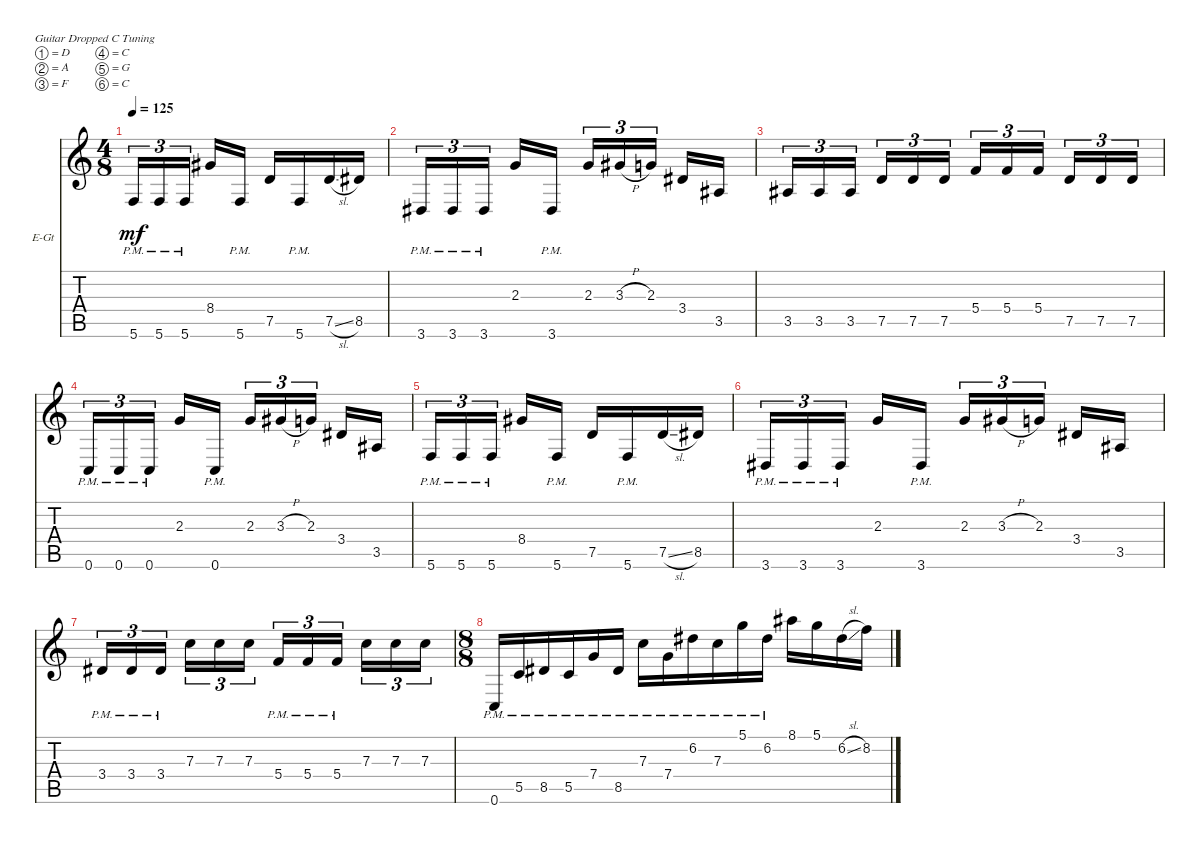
\defaultSystemsLayout 4
\bracketExtendMode nobrackets
\firstSystemTrackNameOrientation horizontal
\otherSystemsTrackNameOrientation horizontal
\track ("Gajic Guitar" "E-Gt") {instrument distortionguitar}
\staff {score tabs}
\tuning (D4 A3 F3 C3 G2 C2)
\ts (4 8)
\tempo 125
\clef g2
\ks c
5.6{pm}.16{tu (3 2) dy mf} 5.6{pm}.16{tu (3 2)} 5.6{pm}.16{tu (3 2)} 8.4.16 5.6{pm}.16 7.5.16 5.6{pm}.16 7.5{sl}.16 8.5.16 |
3.6{pm}.16{tu (3 2)} 3.6{pm}.16{tu (3 2)} 3.6{pm}.16{tu (3 2)} 2.3.16 3.6{pm}.16 2.3.16{tu (3 2)} 3.3{h}.16{tu (3 2)} 2.3.16{tu (3 2)} 3.4.16 3.5.16 |
3.5.16{tu (3 2)} 3.5.16{tu (3 2)} 3.5.16{tu (3 2)} 7.5.16{tu (3 2)} 7.5.16{tu (3 2)} 7.5.16{tu (3 2)} 5.4.16{tu (3 2)} 5.4.16{tu (3 2)} 5.4.16{tu (3 2)} 7.5.16{tu (3 2)} 7.5.16{tu (3 2)} 7.5.16{tu (3 2)} |
0.6{pm}.16{tu (3 2)} 0.6{pm}.16{tu (3 2)} 0.6{pm}.16{tu (3 2)} 2.3.16 0.6{pm}.16 2.3.16{tu (3 2)} 3.3{h}.16{tu (3 2)} 2.3.16{tu (3 2)} 3.4.16 3.5.16 |
5.6{pm}.16{tu (3 2)} 5.6{pm}.16{tu (3 2)} 5.6{pm}.16{tu (3 2)} 8.4.16 5.6{pm}.16 7.5.16 5.6{pm}.16 7.5{sl}.16 8.5.16 |
3.6{pm}.16{tu (3 2)} 3.6{pm}.16{tu (3 2)} 3.6{pm}.16{tu (3 2)} 2.3.16 3.6{pm}.16 2.3.16{tu (3 2)} 3.3{h}.16{tu (3 2)} 2.3.16{tu (3 2)} 3.4.16 3.5.16 |
3.4{pm}.16{tu (3 2)} 3.4{pm}.16{tu (3 2)} 3.4{pm}.16{tu (3 2)} 7.3.16{tu (3 2)} 7.3.16{tu (3 2)} 7.3.16{tu (3 2)} 5.4{pm}.16{tu (3 2)} 5.4{pm}.16{tu (3 2)} 5.4{pm}.16{tu (3 2)} 7.3.16{tu (3 2)} 7.3.16{tu (3 2)} 7.3.16{tu (3 2)} |
\ts (8 8)
0.6{pm}.16 5.5{pm}.16 8.5{pm}.16 5.5{pm}.16 7.4{pm}.16 8.5{pm}.16 7.3{pm}.16 7.4{pm}.16 6.2{pm}.16 7.3{pm}.16 5.1{pm}.16 6.2{pm}.16 8.1.16 5.1.16 6.2{sl}.16 8.2.16
